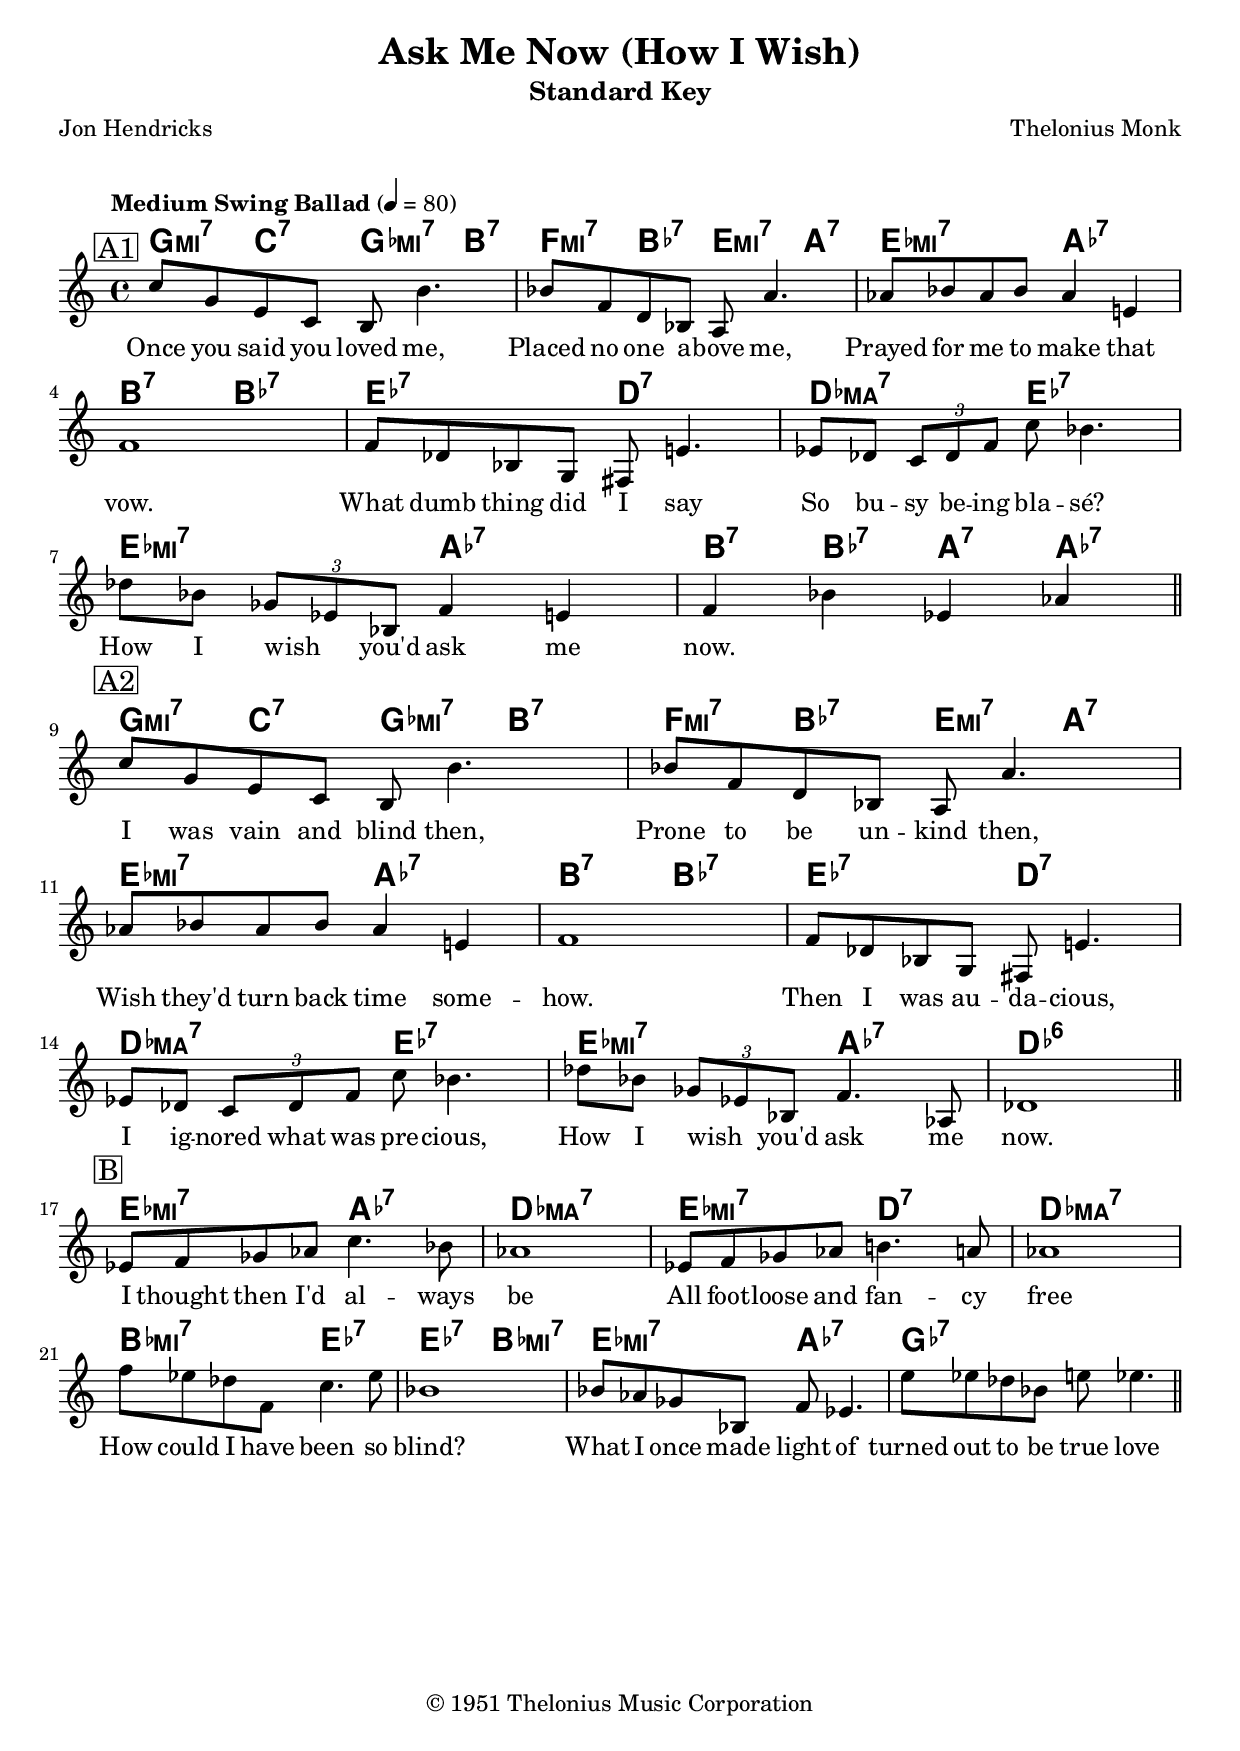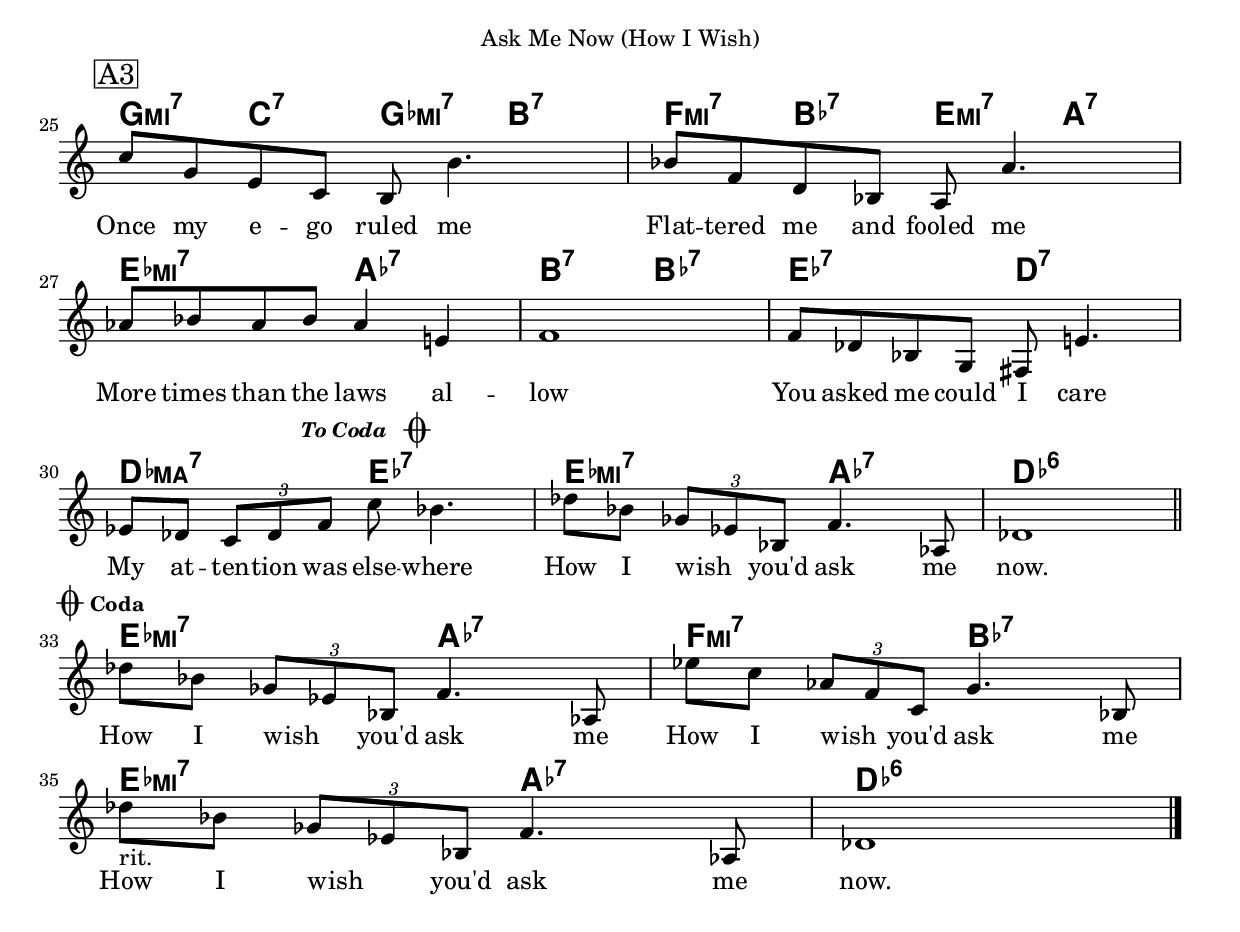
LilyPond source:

\version "2.24.0"

\include "english.ly"

instrument = "Standard Key"
whatKey = df
whatClef = "treble"

%% -*- Mode: LilyPond -*-

\include "lead-sheets.ily"

\header {
  title = "Ask Me Now (How I Wish)"
  subtitle = \instrument
  poet = "Jon Hendricks"
  composer = "Thelonius Monk"
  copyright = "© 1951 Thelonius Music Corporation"
}

refrainLyrics = \lyricmode {
  Once you said you loved me,
  Placed no one a -- bove me,
  Prayed for me to make that vow.
  What dumb thing did I say
  So bu -- sy be -- ing bla -- sé?
  How I wish _ you'd ask me now. \skip 1 \skip 1 \skip 1
  I was vain and blind then,
  Prone to be un -- kind then,
  Wish they'd turn back time some -- how.
  Then I was au -- da -- cious,
  I ig -- nored what was pre -- cious,
  How I wish _ you'd ask me now.
  I thought then I'd al -- ways be
  All foot -- loose and fan -- cy free
  How could I have been so blind?
  What I once made light of turned out to be true love
  Once my e -- go ruled me
  Flat -- tered me and fooled me
  More times than the laws al -- low
  You asked me could I care
  My at -- ten -- tion was else -- where
  How I wish _ you'd ask me now.
  How I wish _ you'd ask me How I wish _ you'd ask me
  How I wish _ you'd ask me now.
}

refrainChords = \chordmode {
  g4:m7 c4:7 gf4:m7 cf4:7 f4:m7 bf4:7 e4:m7 a4:7 ef2:m7 af2:7
  b2:7 bf2:7 ef2:7 d2:7 df2:maj7 ef2:7
  
  ef2:m7 af2:7 b4:7 bf4:7 a4:7 af4:7

  g4:m7 c4:7 gf4:m7 cf4:7 f4:m7 bf4:7 e4:m7 a4:7 ef2:m7 af2:7
  b2:7 bf2:7 ef2:7 d2:7 df2:maj7 ef2:7
  
  ef2:m7 af2:7 df1:6
  
  
  ef2:m7 af2:7 df1:maj7 ef2:m7 d2:7 df1:maj7
  bf2:m7 ef2:7 ef2:7 bf2:m7 ef2:m7 af2:7 gf1:7
  
  g4:m7 c4:7 gf4:m7 cf4:7 f4:m7 bf4:7 e4:m7 a4:7 ef2:m7 af2:7
  b2:7 bf2:7 ef2:7 d2:7 df2:maj7 ef2:7
  
  ef2:m7 af2:7 df1:6

  ef2:m7 af2:7
  f2:m7 bf2:7
  ef2:m7 af2:7 df1:6
}

refrainKey = df

refrainMelody = \relative c'' {
  \time 4/4
  \clef \whatClef
  \tempo "Medium Swing Ballad" 4 = 80

  \mark \markup { \box "A1" }
  c8 g8 e8 c8 b8 b'4. | bf8 f8 d8 bf8 a8 a'4. |
  \allowBreak
  af8 bf8 af8 bf8 af4 e!4 | f1 |
  \allowBreak
  f8 df8 bf8 g8 fs8 e'!4. | ef8 df8 \tuplet 3/2 { c8 df8 f8 } c'8 bf4. |
  \allowBreak
  df8 bf8 \tuplet 3/2 { gf8 ef8 bf8 } f'4 e4 | f4 bf4 ef,4 af4 |
  \bar "||"
  \break

  \mark \markup { \box "A2" }
  c8 g8 e8 c8 b8 b'4. | bf8 f8 d8 bf8 a8 a'4. |
  \allowBreak
  af8 bf8 af8 bf8 af4 e!4 | f1 |
  \allowBreak
  f8 df8 bf8 g8 fs8 e'!4. | ef8 df8 \tuplet 3/2 { c8 df8 f8 } c'8 bf4. |
  \allowBreak
  df8 bf8 \tuplet 3/2 { gf8 ef8 bf8 } f'4. af,8 | df1 |
  \bar "||"
  \break

  \mark \markup { \box "B" }
  ef8 f8 gf8 af8 c4. bf8 | af1 |
  \allowBreak
  ef8 f8 gf8 af8 b!4. a8 | af1 |
  \allowBreak
  f'8 ef8 df8 f,8 c'4. ef8 | bf1 | 
  \allowBreak
  bf8 af8 gf8 bf,8 f'8 ef4. | ff'8 ef8 df8 bf8 ff'8 ef4. |
  \bar "||"

  \pageBreak
  
  \mark \markup { \box "A3" }
  c8 g8 e8 c8 b8 b'4. | bf8 f8 d8 bf8 a8 a'4. |
  \allowBreak
  af8 bf8 af8 bf8 af4 e!4 | f1 |
  \allowBreak
  f8 df8 bf8 g8 fs8 e'!4. | ef8 df8 \tuplet 3/2 { c8 df8 f8 } c'8 \textToCoda bf4. |
  \allowBreak
  df8 bf8 \tuplet 3/2 { gf8 ef8 bf8 } f'4. af,8 | df1 |
  \bar "||"
  \break

  \textCoda
  df'8 bf8 \tuplet 3/2 { gf8 ef8 bf8 } f'4. af,8 |
  ef''8 c8 \tuplet 3/2 { af8 f8 c8 } g'4. bf,8 |
  \break
  df'8-"rit." bf8 \tuplet 3/2 { gf8 ef8 bf8 } f'4. af,8 | df1 |

  \bar "|."
}

\include "paper.ily"

\markup {
  % Leave a gap after the header
  \vspace #1
}

\include "refrain.ily"

performanceNotes =
\markup {
  \column {
    \line { \huge { "last 8 clarinet," } }
    \line { \huge { "vocal chorus, guitar chorus," } }
    \line { \huge { "clarinet first 16, vocal bridge to coda" } }
  }
}

\include "notes.ily"

